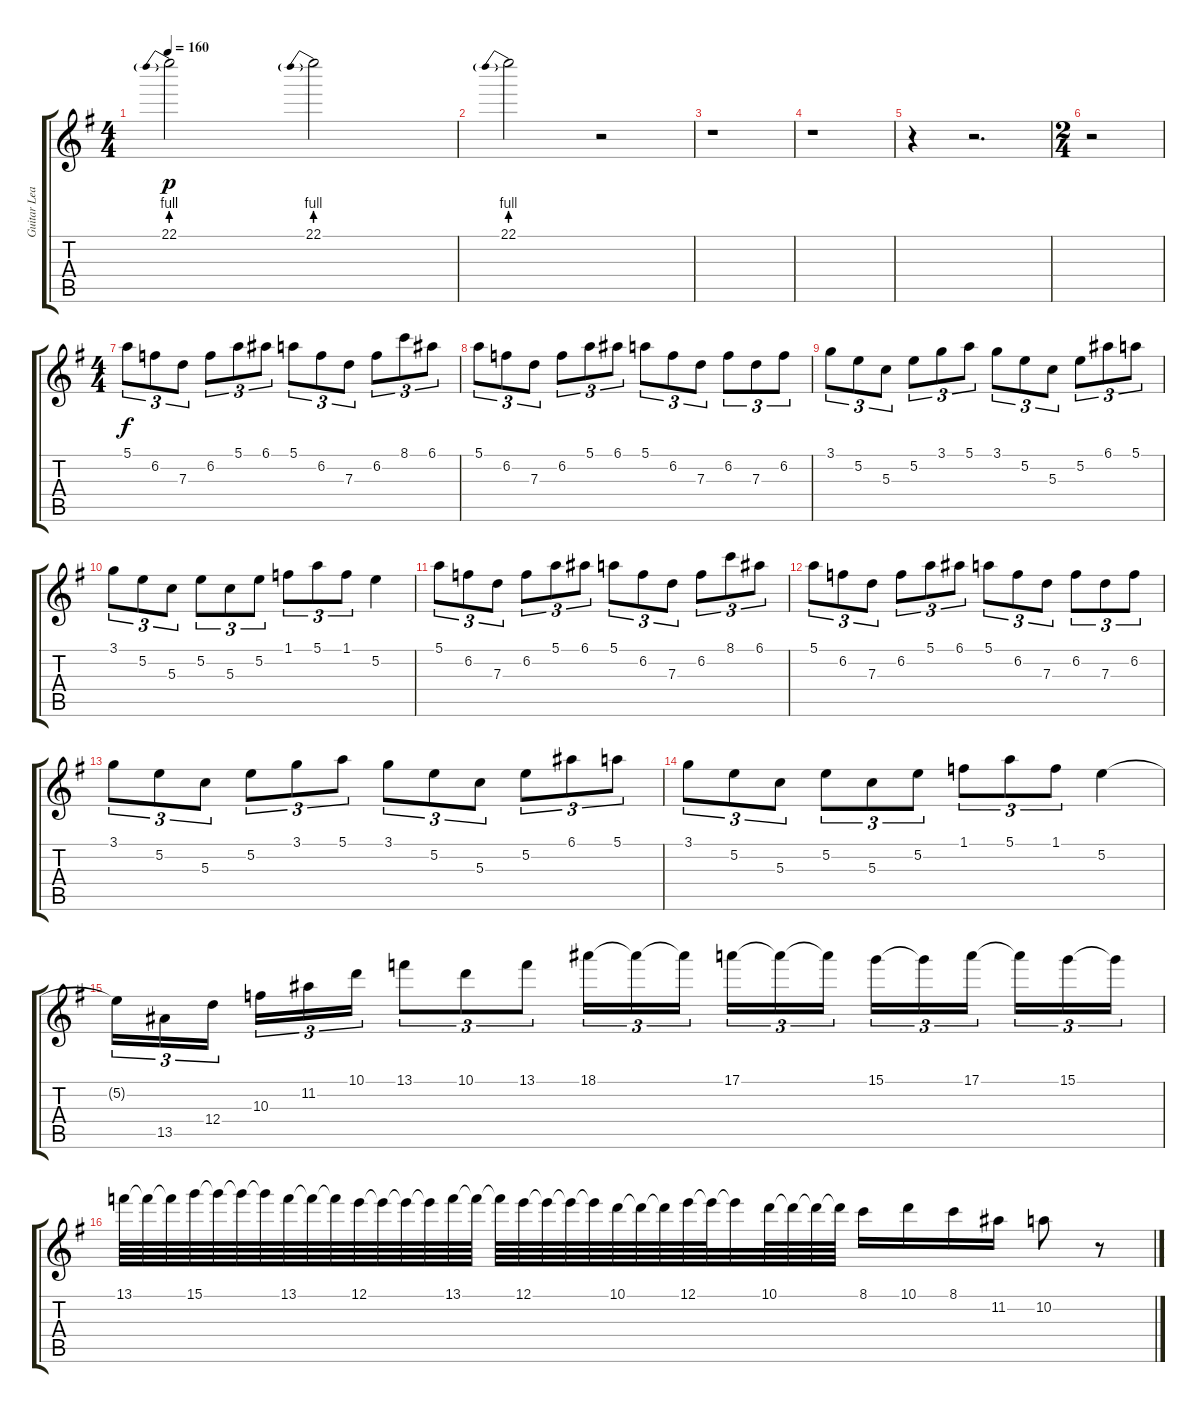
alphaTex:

\track ("Guitar Lead" "Guitar Lea") {instrument distortionguitar}
\staff {score tabs}
\tuning (E4 B3 G3 D3 A2 E2) {hide}
\ts (4 4)
\tempo 160
\clef g2
\ks g
22.1{be (prebend 0 4 60 4)}.2{dy p} 22.1{be (prebend 0 4 60 4)}.2 |
22.1{be (prebend 0 4 60 4)}.2 r.2 |
r.1 |
r.1 |
r.4 r.2{d} |
\ts (2 4)
r.2 |
\ts (4 4)
5.1.8{tu (3 2) dy f} 6.2.8{tu (3 2)} 7.3.8{tu (3 2)} 6.2.8{tu (3 2)} 5.1.8{tu (3 2)} 6.1.8{tu (3 2)} 5.1.8{tu (3 2)} 6.2.8{tu (3 2)} 7.3.8{tu (3 2)} 6.2.8{tu (3 2)} 8.1.8{tu (3 2)} 6.1.8{tu (3 2)} |
5.1.8{tu (3 2)} 6.2.8{tu (3 2)} 7.3.8{tu (3 2)} 6.2.8{tu (3 2)} 5.1.8{tu (3 2)} 6.1.8{tu (3 2)} 5.1.8{tu (3 2)} 6.2.8{tu (3 2)} 7.3.8{tu (3 2)} 6.2.8{tu (3 2)} 7.3.8{tu (3 2)} 6.2.8{tu (3 2)} |
3.1.8{tu (3 2)} 5.2.8{tu (3 2)} 5.3.8{tu (3 2)} 5.2.8{tu (3 2)} 3.1.8{tu (3 2)} 5.1.8{tu (3 2)} 3.1.8{tu (3 2)} 5.2.8{tu (3 2)} 5.3.8{tu (3 2)} 5.2.8{tu (3 2)} 6.1.8{tu (3 2)} 5.1.8{tu (3 2)} |
3.1.8{tu (3 2)} 5.2.8{tu (3 2)} 5.3.8{tu (3 2)} 5.2.8{tu (3 2)} 5.3.8{tu (3 2)} 5.2.8{tu (3 2)} 1.1.8{tu (3 2)} 5.1.8{tu (3 2)} 1.1.8{tu (3 2)} 5.2.4 |
5.1.8{tu (3 2)} 6.2.8{tu (3 2)} 7.3.8{tu (3 2)} 6.2.8{tu (3 2)} 5.1.8{tu (3 2)} 6.1.8{tu (3 2)} 5.1.8{tu (3 2)} 6.2.8{tu (3 2)} 7.3.8{tu (3 2)} 6.2.8{tu (3 2)} 8.1.8{tu (3 2)} 6.1.8{tu (3 2)} |
5.1.8{tu (3 2)} 6.2.8{tu (3 2)} 7.3.8{tu (3 2)} 6.2.8{tu (3 2)} 5.1.8{tu (3 2)} 6.1.8{tu (3 2)} 5.1.8{tu (3 2)} 6.2.8{tu (3 2)} 7.3.8{tu (3 2)} 6.2.8{tu (3 2)} 7.3.8{tu (3 2)} 6.2.8{tu (3 2)} |
3.1.8{tu (3 2)} 5.2.8{tu (3 2)} 5.3.8{tu (3 2)} 5.2.8{tu (3 2)} 3.1.8{tu (3 2)} 5.1.8{tu (3 2)} 3.1.8{tu (3 2)} 5.2.8{tu (3 2)} 5.3.8{tu (3 2)} 5.2.8{tu (3 2)} 6.1.8{tu (3 2)} 5.1.8{tu (3 2)} |
3.1.8{tu (3 2)} 5.2.8{tu (3 2)} 5.3.8{tu (3 2)} 5.2.8{tu (3 2)} 5.3.8{tu (3 2)} 5.2.8{tu (3 2)} 1.1.8{tu (3 2)} 5.1.8{tu (3 2)} 1.1.8{tu (3 2)} 5.2.4 |
5.2{t}.16{tu (3 2)} 13.5.16{tu (3 2)} 12.4.16{tu (3 2) beam splitsecondary} 10.3.16{tu (3 2)} 11.2.16{tu (3 2)} 10.1.16{tu (3 2)} 13.1.8{tu (3 2)} 10.1.8{tu (3 2)} 13.1.8{tu (3 2)} 18.1.16{tu (3 2)} 18.1{t}.16{tu (3 2)} 18.1{t}.16{tu (3 2) beam splitsecondary} 17.1.16{tu (3 2)} 17.1{t}.16{tu (3 2)} 17.1{t}.16{tu (3 2)} 15.1.16{tu (3 2)} 15.1{t}.16{tu (3 2)} 17.1.16{tu (3 2) beam splitsecondary} 17.1{t}.16{tu (3 2)} 15.1.16{tu (3 2)} 15.1{t}.16{tu (3 2)} |
13.1.64 13.1{t}.64 13.1{t}.64 15.1.64 15.1{t}.64 15.1{t}.64 15.1{t}.64 13.1.64 13.1{t}.64 13.1{t}.64 12.1.64 12.1{t}.64 12.1{t}.64 12.1{t}.64 13.1.64 13.1{t}.64 13.1{t}.64 12.1.64 12.1{t}.64 12.1{t}.64 12.1{t}.64 10.1.64 10.1{t}.64 10.1{t}.64 12.1.64 12.1{t}.64 12.1{t}.32 10.1.64 10.1{t}.64 10.1{t}.64 10.1{t}.64 8.1.16 10.1.16 8.1.16 11.2.16 10.2.8 r.8
